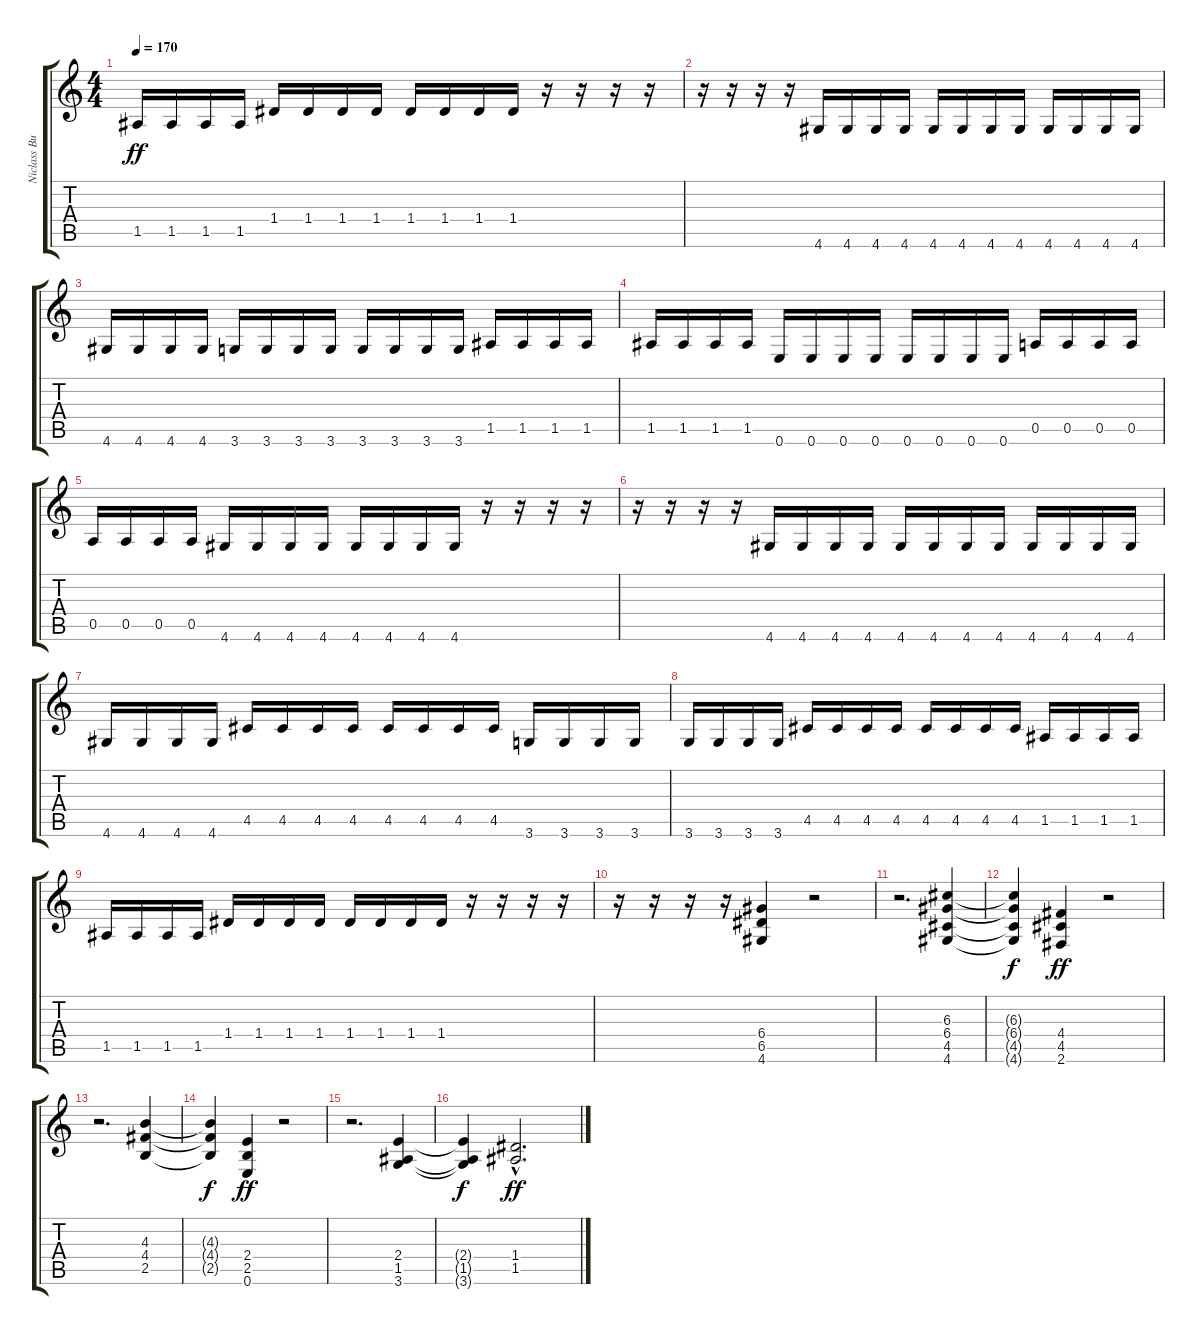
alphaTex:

\track ("Niclass Buss " "Niclass Bu") {instrument overdrivenguitar}
\staff {score tabs}
\tuning (E4 B3 G3 D3 A2 E2) {hide}
\ts (4 4)
\tempo 170
\clef g2
\ks c
1.5.16{dy ff} 1.5.16 1.5.16 1.5.16 1.4.16 1.4.16 1.4.16 1.4.16 1.4.16 1.4.16 1.4.16 1.4.16 r.16 r.16 r.16 r.16 |
r.16 r.16 r.16 r.16 4.6.16 4.6.16 4.6.16 4.6.16 4.6.16 4.6.16 4.6.16 4.6.16 4.6.16 4.6.16 4.6.16 4.6.16 |
4.6.16 4.6.16 4.6.16 4.6.16 3.6.16 3.6.16 3.6.16 3.6.16 3.6.16 3.6.16 3.6.16 3.6.16 1.5.16 1.5.16 1.5.16 1.5.16 |
1.5.16 1.5.16 1.5.16 1.5.16 0.6.16 0.6.16 0.6.16 0.6.16 0.6.16 0.6.16 0.6.16 0.6.16 0.5.16 0.5.16 0.5.16 0.5.16 |
0.5.16 0.5.16 0.5.16 0.5.16 4.6.16 4.6.16 4.6.16 4.6.16 4.6.16 4.6.16 4.6.16 4.6.16 r.16 r.16 r.16 r.16 |
r.16 r.16 r.16 r.16 4.6.16 4.6.16 4.6.16 4.6.16 4.6.16 4.6.16 4.6.16 4.6.16 4.6.16 4.6.16 4.6.16 4.6.16 |
4.6.16 4.6.16 4.6.16 4.6.16 4.5.16 4.5.16 4.5.16 4.5.16 4.5.16 4.5.16 4.5.16 4.5.16 3.6.16 3.6.16 3.6.16 3.6.16 |
3.6.16 3.6.16 3.6.16 3.6.16 4.5.16 4.5.16 4.5.16 4.5.16 4.5.16 4.5.16 4.5.16 4.5.16 1.5.16 1.5.16 1.5.16 1.5.16 |
1.5.16 1.5.16 1.5.16 1.5.16 1.4.16 1.4.16 1.4.16 1.4.16 1.4.16 1.4.16 1.4.16 1.4.16 r.16 r.16 r.16 r.16 |
r.16 r.16 r.16 r.16 (6.4 6.5 4.6).4 r.2 |
r.2{d} (6.3 6.4 4.5 4.6).4 |
(6.3{t} 6.4{t} 4.5{t} 4.6{t}).4{dy f} (4.4 4.5 2.6).4{dy ff} r.2 |
r.2{d} (4.3 4.4 2.5).4 |
(4.3{t} 4.4{t} 2.5{t}).4{dy f} (2.4 2.5 0.6).4{dy ff} r.2 |
r.2{d} (2.4 1.5 3.6).4 |
(2.4{t} 1.5{t} 3.6{t}).4{dy f} (1.4{hac} 1.5{hac}).2{d dy ff}
